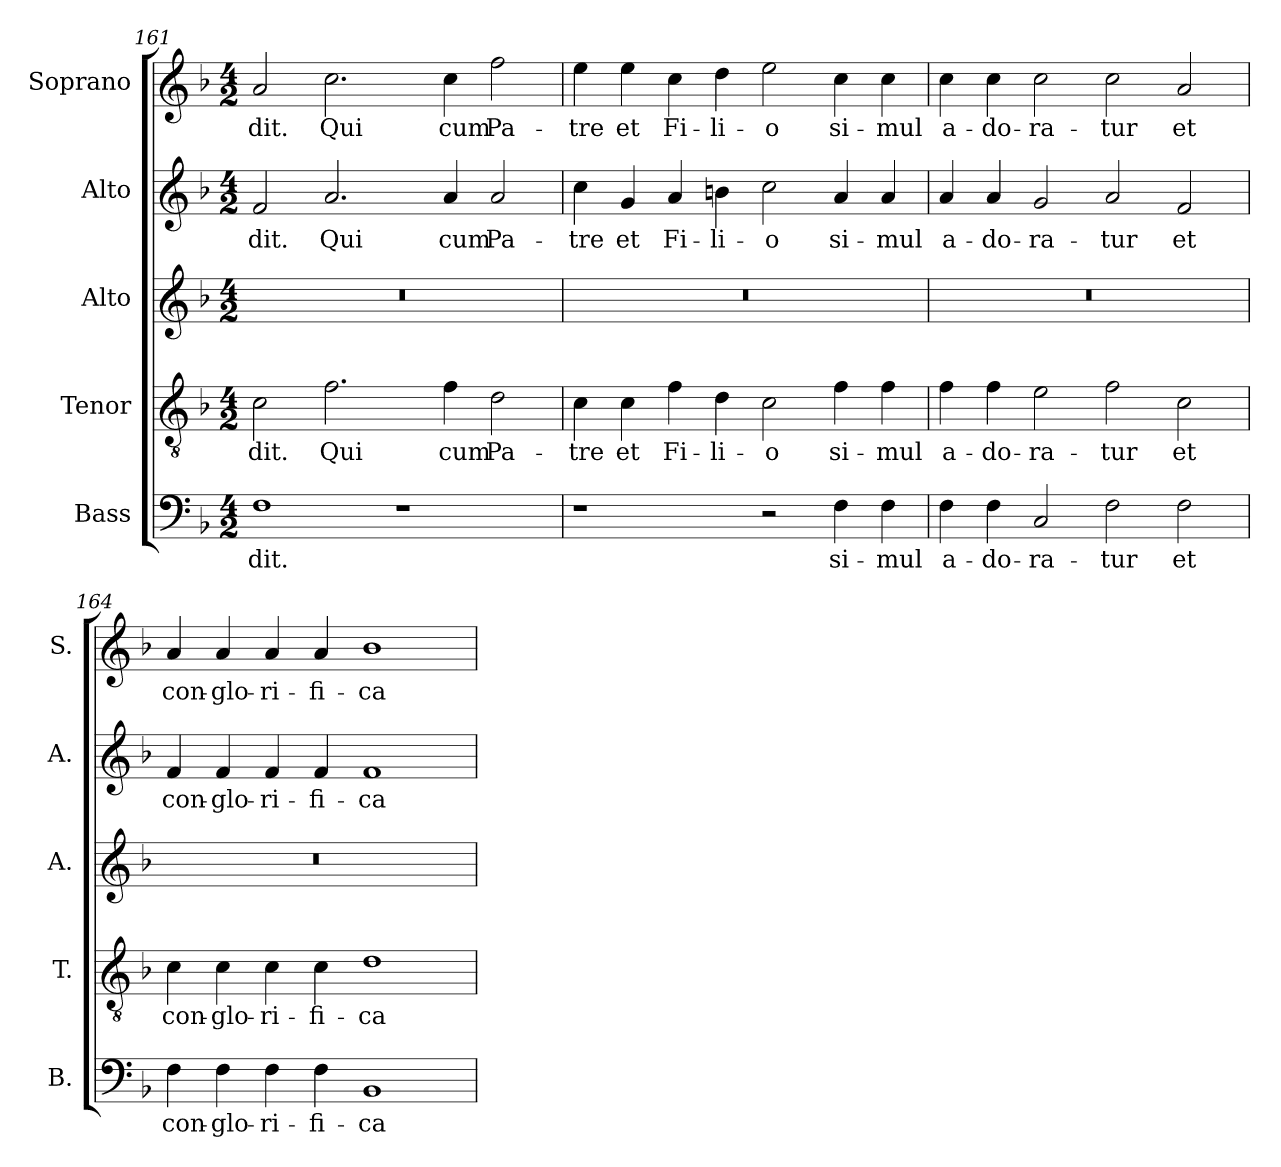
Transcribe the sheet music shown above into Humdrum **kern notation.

**kern	**text	**kern	**text	**kern	**kern	**text	**kern	**text
*part5	*part5	*part4	*part4	*part3	*part2	*part2	*part1	*part1
*staff5	*staff5	*staff4	*staff4	*staff3	*staff2	*staff2	*staff1	*staff1
*I"Bass	*	*I"Tenor	*	*I"Alto	*I"Alto	*	*I"Soprano	*
*I'B.	*	*I'T.	*	*I'A.	*I'A.	*	*I'S.	*
!!LO:PB:g=z
*clefF4	*	*clefGv2	*	*clefG2	*clefG2	*	*clefG2	*
*	*	*ITrd7c12	*	*	*	*	*	*
*k[b-]	*	*k[b-]	*	*k[b-]	*k[b-]	*	*k[b-]	*
*F:	*	*F:	*	*F:	*F:	*	*F:	*
*M4/2	*	*M4/2	*	*M4/2	*M4/2	*	*M4/2	*
*MM184	*	*MM184	*	*MM184	*MM184	*	*MM184	*
=161	=161	=161	=161	=161	=161	=161	=161	=161
!	!LO:LY:b:color=#000000	!	!	!	!	!	!	!
!	!	!	!LO:LY:b:color=#000000	!LO:N:vis=1	!	!	!	!
!	!	!	!	!	!	!LO:LY:b:color=#000000	!	!
!	!	!	!	!	!	!	!	!LO:LY:b:color=#000000
1Fi	-dit.	2Ci\	-dit.	0r	2fi/	-dit.	2ai/	-dit.
!	!	!	!LO:LY:b:color=#000000	!	!	!	!	!
!	!	!	!	!	!	!LO:LY:b:color=#000000	!	!
!	!	!	!	!	!	!	!	!LO:LY:b:color=#000000
.	.	2.Fi\	Qui	.	2.ai/	Qui	2.cci\	Qui
1r	.	.	.	.	.	.	.	.
!	!	!	!LO:LY:b:color=#000000	!	!	!	!	!
!	!	!	!	!	!	!LO:LY:b:color=#000000	!	!
!	!	!	!	!	!	!	!	!LO:LY:b:color=#000000
.	.	4Fi\	cum	.	4ai/	cum	4cci\	cum
!	!	!	!LO:LY:b:color=#000000	!	!	!	!	!
!	!	!	!	!	!	!LO:LY:b:color=#000000	!	!
!	!	!	!	!	!	!	!	!LO:LY:b:color=#000000
.	.	2Di\	Pa-	.	2ai/	Pa-	2ffi\	Pa-
=162	=162	=162	=162	=162	=162	=162	=162	=162
!	!	!	!LO:LY:b:color=#000000	!LO:N:vis=1	!	!	!	!
!	!	!	!	!	!	!LO:LY:b:color=#000000	!	!
!	!	!	!	!	!	!	!	!LO:LY:b:color=#000000
1r	.	4Ci\	-tre	0r	4cci\	-tre	4eei\	-tre
!	!	!	!LO:LY:b:color=#000000	!	!	!	!	!
!	!	!	!	!	!	!LO:LY:b:color=#000000	!	!
!	!	!	!	!	!	!	!	!LO:LY:b:color=#000000
.	.	4Ci\	et	.	4gi/	et	4eei\	et
!	!	!	!LO:LY:b:color=#000000	!	!	!	!	!
!	!	!	!	!	!	!LO:LY:b:color=#000000	!	!
!	!	!	!	!	!	!	!	!LO:LY:b:color=#000000
.	.	4Fi\	Fi-	.	4ai/	Fi-	4cci\	Fi-
!	!	!	!LO:LY:b:color=#000000	!	!	!	!	!
!	!	!	!	!	!	!LO:LY:b:color=#000000	!	!
!	!	!	!	!	!	!	!	!LO:LY:b:color=#000000
.	.	4Di\	-li-	.	4bni\	-li-	4ddi\	-li-
!	!	!	!LO:LY:b:color=#000000	!	!	!	!	!
!	!	!	!	!	!	!LO:LY:b:color=#000000	!	!
!	!	!	!	!	!	!	!	!LO:LY:b:color=#000000
2r	.	2Ci\	-o	.	2cci\	-o	2eei\	-o
!	!LO:LY:b:color=#000000	!	!	!	!	!	!	!
!	!	!	!LO:LY:b:color=#000000	!	!	!	!	!
!	!	!	!	!	!	!LO:LY:b:color=#000000	!	!
!	!	!	!	!	!	!	!	!LO:LY:b:color=#000000
4Fi\	si-	4Fi\	si-	.	4ai/	si-	4cci\	si-
!	!LO:LY:b:color=#000000	!	!	!	!	!	!	!
!	!	!	!LO:LY:b:color=#000000	!	!	!	!	!
!	!	!	!	!	!	!LO:LY:b:color=#000000	!	!
!	!	!	!	!	!	!	!	!LO:LY:b:color=#000000
4Fi\	-mul	4Fi\	-mul	.	4ai/	-mul	4cci\	-mul
=163	=163	=163	=163	=163	=163	=163	=163	=163
!	!LO:LY:b:color=#000000	!	!	!	!	!	!	!
!	!	!	!LO:LY:b:color=#000000	!LO:N:vis=1	!	!	!	!
!	!	!	!	!	!	!LO:LY:b:color=#000000	!	!
!	!	!	!	!	!	!	!	!LO:LY:b:color=#000000
4Fi\	a-	4Fi\	a-	0r	4ai/	a-	4cci\	a-
!	!LO:LY:b:color=#000000	!	!	!	!	!	!	!
!	!	!	!LO:LY:b:color=#000000	!	!	!	!	!
!	!	!	!	!	!	!LO:LY:b:color=#000000	!	!
!	!	!	!	!	!	!	!	!LO:LY:b:color=#000000
4Fi\	-do-	4Fi\	-do-	.	4ai/	-do-	4cci\	-do-
!	!LO:LY:b:color=#000000	!	!	!	!	!	!	!
!	!	!	!LO:LY:b:color=#000000	!	!	!	!	!
!	!	!	!	!	!	!LO:LY:b:color=#000000	!	!
!	!	!	!	!	!	!	!	!LO:LY:b:color=#000000
2Ci/	-ra-	2Ei\	-ra-	.	2gi/	-ra-	2cci\	-ra-
!	!LO:LY:b:color=#000000	!	!	!	!	!	!	!
!	!	!	!LO:LY:b:color=#000000	!	!	!	!	!
!	!	!	!	!	!	!LO:LY:b:color=#000000	!	!
!	!	!	!	!	!	!	!	!LO:LY:b:color=#000000
2Fi\	-tur	2Fi\	-tur	.	2ai/	-tur	2cci\	-tur
!	!LO:LY:b:color=#000000	!	!	!	!	!	!	!
!	!	!	!LO:LY:b:color=#000000	!	!	!	!	!
!	!	!	!	!	!	!LO:LY:b:color=#000000	!	!
!	!	!	!	!	!	!	!	!LO:LY:b:color=#000000
2Fi\	et	2Ci\	et	.	2fi/	et	2ai/	et
=164	=164	=164	=164	=164	=164	=164	=164	=164
!	!LO:LY:b:color=#000000	!	!	!	!	!	!	!
!	!	!	!LO:LY:b:color=#000000	!LO:N:vis=1	!	!	!	!
!	!	!	!	!	!	!LO:LY:b:color=#000000	!	!
!	!	!	!	!	!	!	!	!LO:LY:b:color=#000000
4Fi\	con-	4Ci\	con-	0r	4fi/	con-	4ai/	con-
!	!LO:LY:b:color=#000000	!	!	!	!	!	!	!
!	!	!	!LO:LY:b:color=#000000	!	!	!	!	!
!	!	!	!	!	!	!LO:LY:b:color=#000000	!	!
!	!	!	!	!	!	!	!	!LO:LY:b:color=#000000
4Fi\	-glo-	4Ci\	-glo-	.	4fi/	-glo-	4ai/	-glo-
!	!LO:LY:b:color=#000000	!	!	!	!	!	!	!
!	!	!	!LO:LY:b:color=#000000	!	!	!	!	!
!	!	!	!	!	!	!LO:LY:b:color=#000000	!	!
!	!	!	!	!	!	!	!	!LO:LY:b:color=#000000
4Fi\	-ri-	4Ci\	-ri-	.	4fi/	-ri-	4ai/	-ri-
!	!LO:LY:b:color=#000000	!	!	!	!	!	!	!
!	!	!	!LO:LY:b:color=#000000	!	!	!	!	!
!	!	!	!	!	!	!LO:LY:b:color=#000000	!	!
!	!	!	!	!	!	!	!	!LO:LY:b:color=#000000
4Fi\	-fi-	4Ci\	-fi-	.	4fi/	-fi-	4ai/	-fi-
!	!LO:LY:b:color=#000000	!	!	!	!	!	!	!
!	!	!	!LO:LY:b:color=#000000	!	!	!	!	!
!	!	!	!	!	!	!LO:LY:b:color=#000000	!	!
!	!	!	!	!	!	!	!	!LO:LY:b:color=#000000
1BB-i	-ca-	1Di	-ca-	.	1fi	-ca-	1b-i	-ca-
=	=	=	=	=	=	=	=	=
*-	*-	*-	*-	*-	*-	*-	*-	*-
